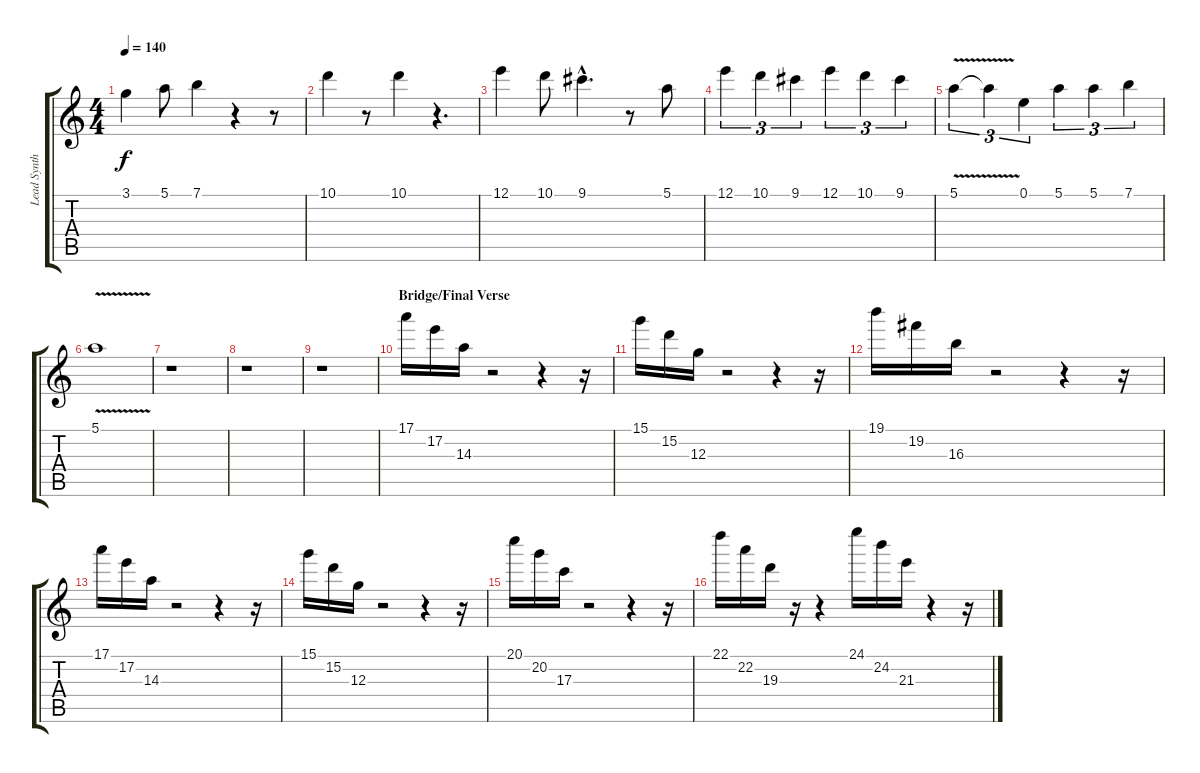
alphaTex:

\track ("Lead Synth" "Lead Synth") {instrument overdrivenguitar}
\staff {score tabs}
\tuning (E4 B3 G3 D3 A2 E2) {hide}
\ts (4 4)
\tempo 140
\clef g2
\ks c
3.1.4{dy f} 5.1.8 7.1.4 r.4 r.8 |
10.1.4 r.8 10.1.4 r.4{d} |
12.1.4 10.1.8 9.1{hac}.4{d} r.8 5.1.8 |
12.1.4{tu (3 2)} 10.1.4{tu (3 2)} 9.1.4{tu (3 2)} 12.1.4{tu (3 2)} 10.1.4{tu (3 2)} 9.1.4{tu (3 2)} |
5.1{v}.4{tu (3 2)} 5.1{t}.4{tu (3 2)} 0.1.4{tu (3 2)} 5.1.4{tu (3 2)} 5.1.4{tu (3 2)} 7.1.4{tu (3 2)} |
5.1{v}.1 |
r.1 |
r.1 |
r.1 |
\section ("" "Bridge/Final Verse")
17.1.16 17.2.16 14.3.16 r.2 r.4 r.16 |
15.1.16 15.2.16 12.3.16 r.2 r.4 r.16 |
19.1.16 19.2.16 16.3.16 r.2 r.4 r.16 |
17.1.16 17.2.16 14.3.16 r.2 r.4 r.16 |
15.1.16 15.2.16 12.3.16 r.2 r.4 r.16 |
20.1.16 20.2.16 17.3.16 r.2 r.4 r.16 |
22.1.16 22.2.16 19.3.16 r.16 r.4 24.1.16 24.2.16 21.3.16 r.4 r.16
